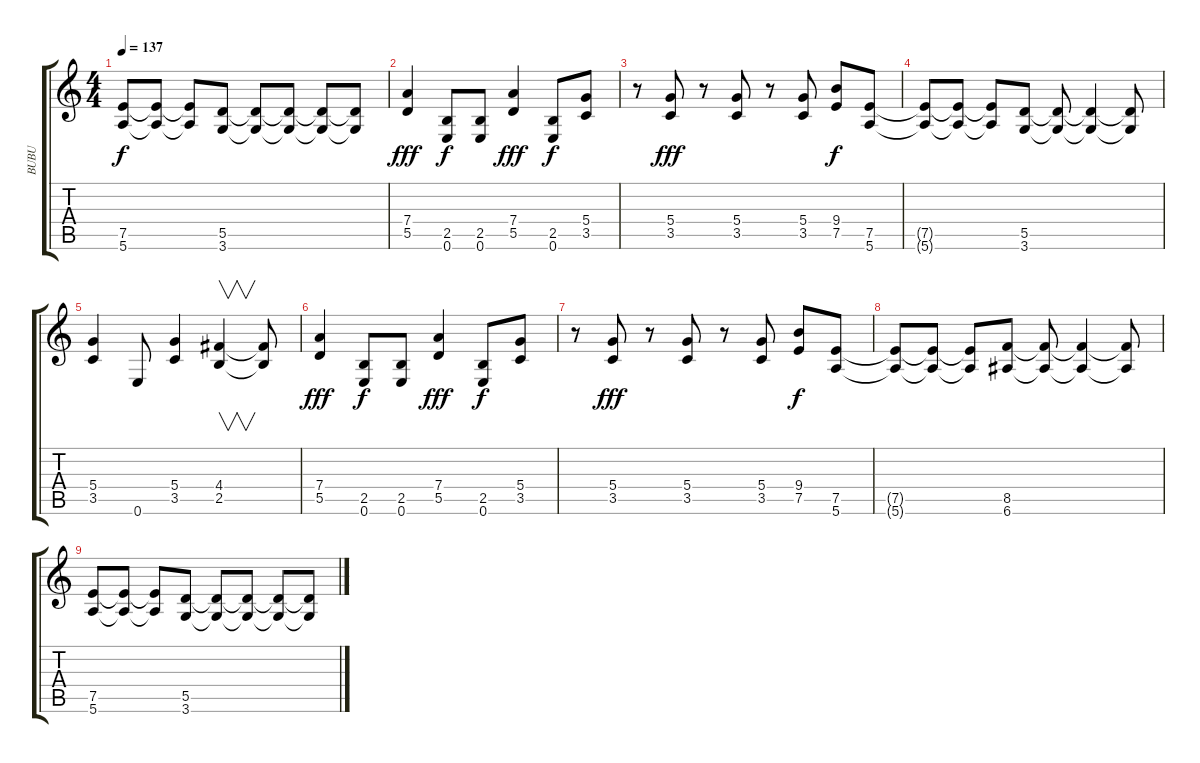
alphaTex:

\track ("BUBU" "BUBU") {instrument distortionguitar}
\staff {score tabs}
\tuning (E4 B3 G3 D3 A2 E2) {hide}
\ts (4 4)
\tempo 137
\clef g2
\ks c
(7.5 5.6).8{dy f} (7.5{t} 5.6{t}).8 (7.5{t} 5.6{t}).8 (5.5 3.6).8 (5.5{t} 3.6{t}).8 (5.5{t} 3.6{t}).8 (5.5{t} 3.6{t}).8 (5.5{t} 3.6{t}).8 |
(7.4 5.5).4{dy fff} (2.5 0.6).8{dy f} (2.5 0.6).8 (7.4 5.5).4{dy fff} (2.5 0.6).8{dy f} (5.4 3.5).8 |
r.8 (5.4 3.5).8{dy fff} r.8 (5.4 3.5).8 r.8 (5.4 3.5).8 (9.4 7.5).8{dy f} (7.5 5.6).8 |
(7.5{t} 5.6{t}).8 (7.5{t} 5.6{t}).8 (7.5{t} 5.6{t}).8 (5.5 3.6).8 (5.5{t} 3.6{t}).8 (5.5{t} 3.6{t}).4 (5.5{t} 3.6{t}).8 |
(5.4 3.5).4 0.6.8 (5.4 3.5).4 (4.4 2.5).4{v} (4.4{t} 2.5{t}).8 |
(7.4 5.5).4{dy fff} (2.5 0.6).8{dy f} (2.5 0.6).8 (7.4 5.5).4{dy fff} (2.5 0.6).8{dy f} (5.4 3.5).8 |
r.8 (5.4 3.5).8{dy fff} r.8 (5.4 3.5).8 r.8 (5.4 3.5).8 (9.4 7.5).8{dy f} (7.5 5.6).8 |
(7.5{t} 5.6{t}).8 (7.5{t} 5.6{t}).8 (7.5{t} 5.6{t}).8 (8.5 6.6).8 (8.5{t} 6.6{t}).8 (8.5{t} 6.6{t}).4 (8.5{t} 6.6{t}).8 |
(7.5 5.6).8 (7.5{t} 5.6{t}).8 (7.5{t} 5.6{t}).8 (5.5 3.6).8 (5.5{t} 3.6{t}).8 (5.5{t} 3.6{t}).8 (5.5{t} 3.6{t}).8 (5.5{t} 3.6{t}).8
